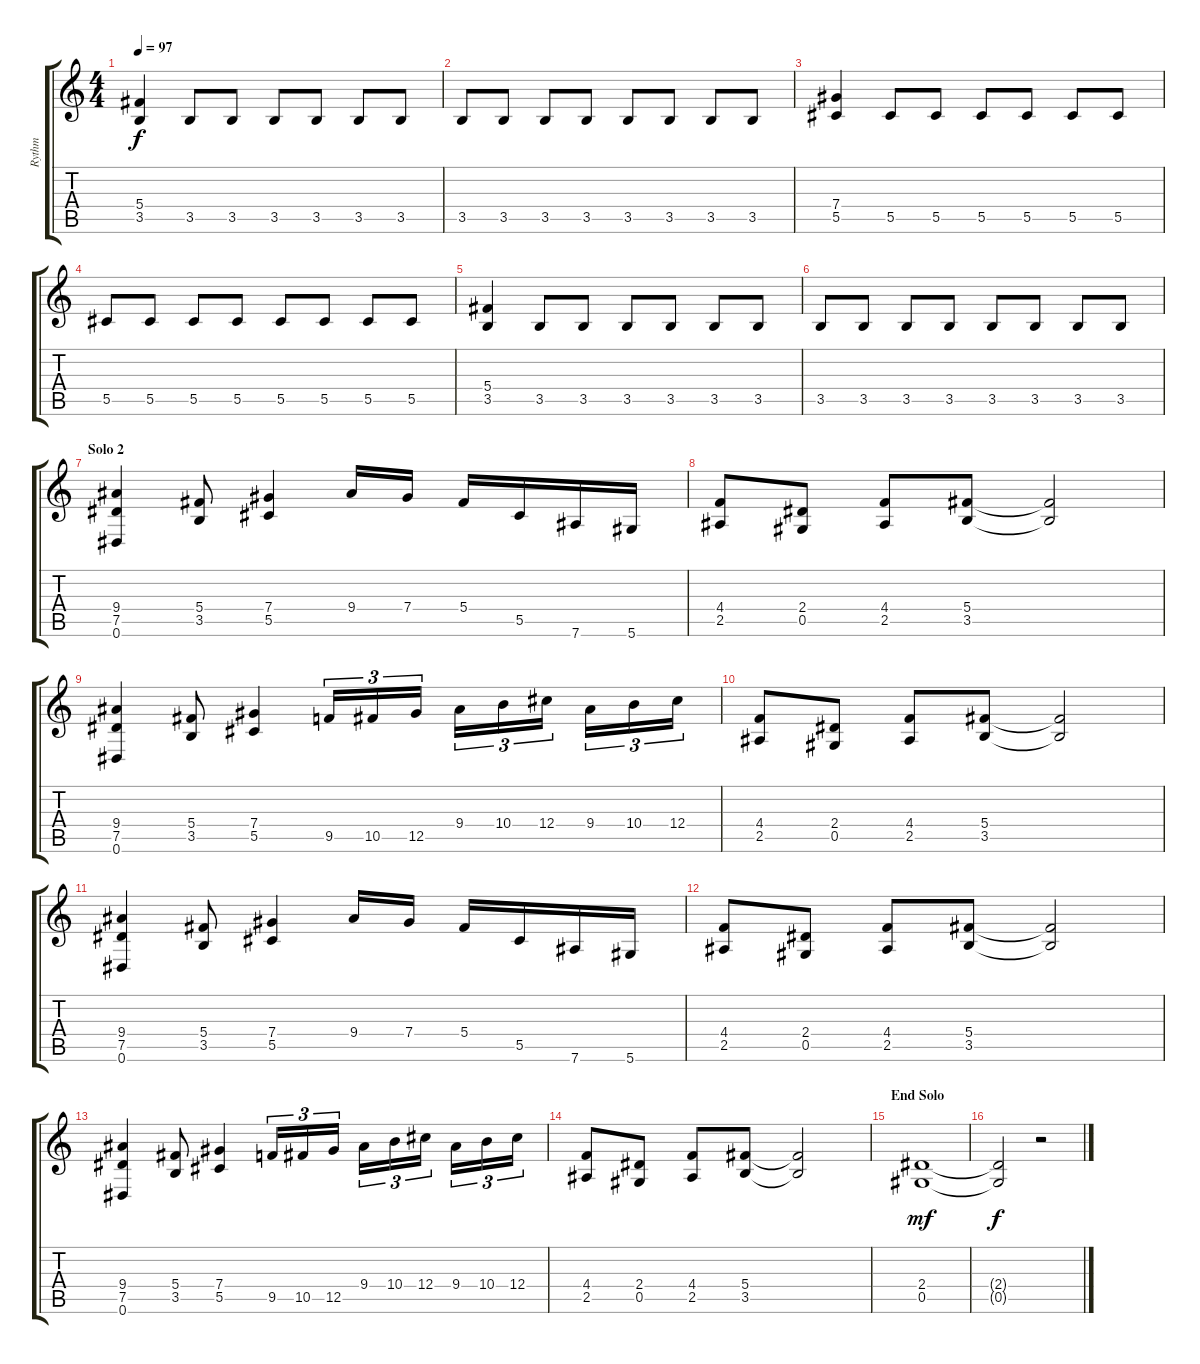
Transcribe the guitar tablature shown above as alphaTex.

\track ("Rythm" "Rythm") {instrument distortionguitar}
\staff {score tabs}
\tuning (Eb4 Bb3 Gb3 Db3 Ab2 Eb2) {hide}
\ts (4 4)
\tempo 97
\clef g2
\ks c
(5.4 3.5).4{dy f} 3.5.8 3.5.8 3.5.8 3.5.8 3.5.8 3.5.8 |
3.5.8 3.5.8 3.5.8 3.5.8 3.5.8 3.5.8 3.5.8 3.5.8 |
(7.4 5.5).4 5.5.8 5.5.8 5.5.8 5.5.8 5.5.8 5.5.8 |
5.5.8 5.5.8 5.5.8 5.5.8 5.5.8 5.5.8 5.5.8 5.5.8 |
(5.4 3.5).4 3.5.8 3.5.8 3.5.8 3.5.8 3.5.8 3.5.8 |
3.5.8 3.5.8 3.5.8 3.5.8 3.5.8 3.5.8 3.5.8 3.5.8 |
\section ("" "Solo 2")
(9.4 7.5 0.6).4 (5.4 3.5).8 (7.4 5.5).4 9.4.16 7.4.16 5.4.16 5.5.16 7.6.16 5.6.16 |
(4.4 2.5).8 (2.4 0.5).8 (4.4 2.5).8 (5.4 3.5).8 (5.4{t} 3.5{t}).2 |
(9.4 7.5 0.6).4 (5.4 3.5).8 (7.4 5.5).4 9.5.16{tu (3 2)} 10.5.16{tu (3 2)} 12.5.16{tu (3 2)} 9.4.16{tu (3 2)} 10.4.16{tu (3 2)} 12.4.16{tu (3 2)} 9.4.16{tu (3 2)} 10.4.16{tu (3 2)} 12.4.16{tu (3 2)} |
(4.4 2.5).8 (2.4 0.5).8 (4.4 2.5).8 (5.4 3.5).8 (5.4{t} 3.5{t}).2 |
(9.4 7.5 0.6).4 (5.4 3.5).8 (7.4 5.5).4 9.4.16 7.4.16 5.4.16 5.5.16 7.6.16 5.6.16 |
(4.4 2.5).8 (2.4 0.5).8 (4.4 2.5).8 (5.4 3.5).8 (5.4{t} 3.5{t}).2 |
(9.4 7.5 0.6).4 (5.4 3.5).8 (7.4 5.5).4 9.5.16{tu (3 2)} 10.5.16{tu (3 2)} 12.5.16{tu (3 2)} 9.4.16{tu (3 2)} 10.4.16{tu (3 2)} 12.4.16{tu (3 2)} 9.4.16{tu (3 2)} 10.4.16{tu (3 2)} 12.4.16{tu (3 2)} |
(4.4 2.5).8 (2.4 0.5).8 (4.4 2.5).8 (5.4 3.5).8 (5.4{t} 3.5{t}).2 |
\section ("" "End Solo")
(2.4 0.5).1{dy mf volume 3} |
(2.4{t} 0.5{t}).2{dy f} r.2
